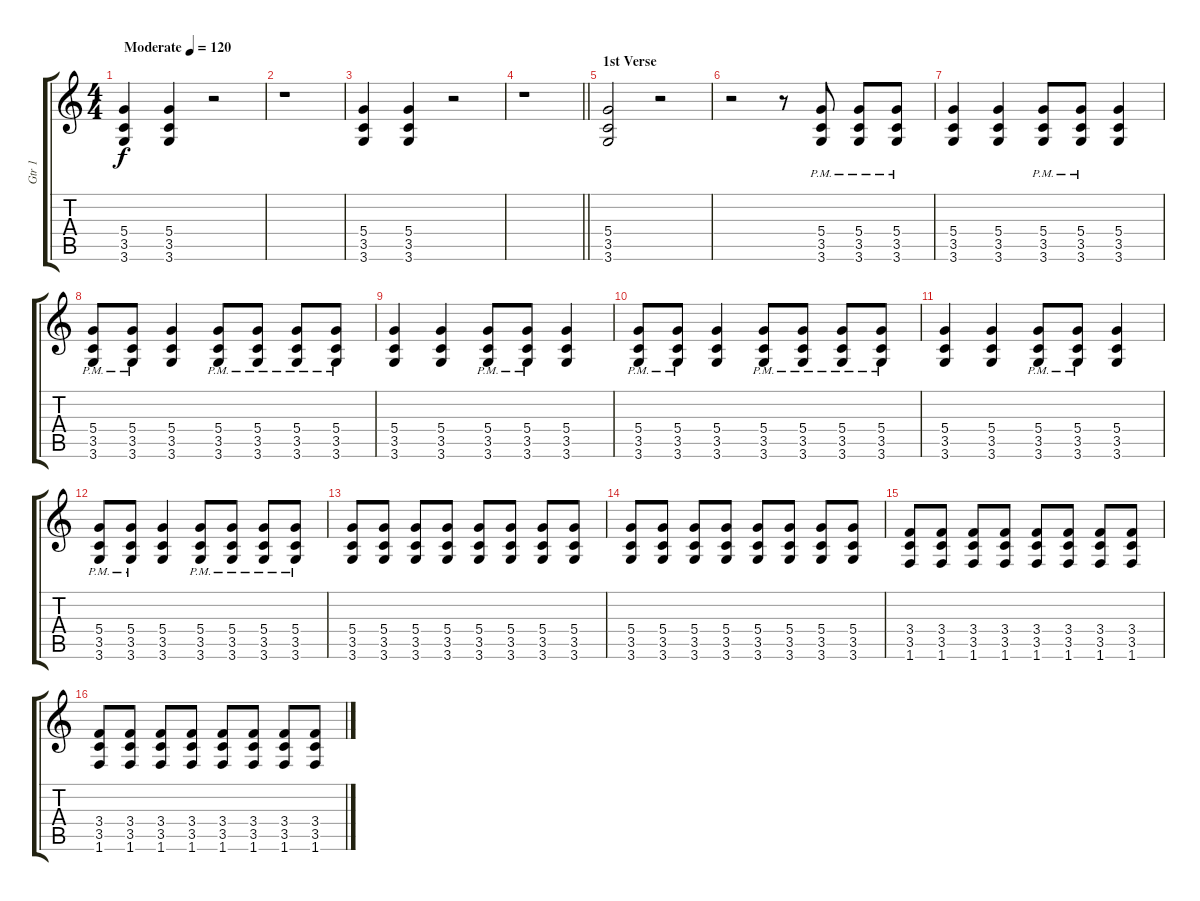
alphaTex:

\track ("Gtr 1" "Gtr 1") {instrument distortionguitar}
\staff {score tabs}
\tuning (E4 B3 G3 D3 A2 E2) {hide}
\ts (4 4)
\tempo (120 "Moderate")
\clef g2
\ks c
(5.4 3.5 3.6).4{dy f instrument distortionguitar} (5.4 3.5 3.6).4 r.2 |
r.1 |
(5.4 3.5 3.6).4 (5.4 3.5 3.6).4 r.2 |
\barLineRight lightlight
r.1 |
\section ("" "1st Verse")
(5.4 3.5 3.6).2 r.2 |
r.2 r.8 (5.4{pm} 3.5{pm} 3.6{pm}).8 (5.4{pm} 3.5{pm} 3.6{pm}).8 (5.4{pm} 3.5{pm} 3.6{pm}).8 |
(5.4 3.5 3.6).4 (5.4 3.5 3.6).4 (5.4{pm} 3.5{pm} 3.6{pm}).8 (5.4{pm} 3.5{pm} 3.6{pm}).8 (5.4 3.5 3.6).4 |
(5.4{pm} 3.5{pm} 3.6{pm}).8 (5.4{pm} 3.5{pm} 3.6{pm}).8 (5.4 3.5 3.6).4 (5.4{pm} 3.5{pm} 3.6{pm}).8 (5.4{pm} 3.5{pm} 3.6{pm}).8 (5.4{pm} 3.5{pm} 3.6{pm}).8 (5.4{pm} 3.5{pm} 3.6{pm}).8 |
(5.4 3.5 3.6).4 (5.4 3.5 3.6).4 (5.4{pm} 3.5{pm} 3.6{pm}).8 (5.4{pm} 3.5{pm} 3.6{pm}).8 (5.4 3.5 3.6).4 |
(5.4{pm} 3.5{pm} 3.6{pm}).8 (5.4{pm} 3.5{pm} 3.6{pm}).8 (5.4 3.5 3.6).4 (5.4{pm} 3.5{pm} 3.6{pm}).8 (5.4{pm} 3.5{pm} 3.6{pm}).8 (5.4{pm} 3.5{pm} 3.6{pm}).8 (5.4{pm} 3.5{pm} 3.6{pm}).8 |
(5.4 3.5 3.6).4 (5.4 3.5 3.6).4 (5.4{pm} 3.5{pm} 3.6{pm}).8 (5.4{pm} 3.5{pm} 3.6{pm}).8 (5.4 3.5 3.6).4 |
(5.4{pm} 3.5{pm} 3.6{pm}).8 (5.4{pm} 3.5{pm} 3.6{pm}).8 (5.4 3.5 3.6).4 (5.4{pm} 3.5{pm} 3.6{pm}).8 (5.4{pm} 3.5{pm} 3.6{pm}).8 (5.4{pm} 3.5{pm} 3.6{pm}).8 (5.4{pm} 3.5{pm} 3.6{pm}).8 |
(5.4 3.5 3.6).8 (5.4 3.5 3.6).8 (5.4 3.5 3.6).8 (5.4 3.5 3.6).8 (5.4 3.5 3.6).8 (5.4 3.5 3.6).8 (5.4 3.5 3.6).8 (5.4 3.5 3.6).8 |
(5.4 3.5 3.6).8 (5.4 3.5 3.6).8 (5.4 3.5 3.6).8 (5.4 3.5 3.6).8 (5.4 3.5 3.6).8 (5.4 3.5 3.6).8 (5.4 3.5 3.6).8 (5.4 3.5 3.6).8 |
(3.4 3.5 1.6).8 (3.4 3.5 1.6).8 (3.4 3.5 1.6).8 (3.4 3.5 1.6).8 (3.4 3.5 1.6).8 (3.4 3.5 1.6).8 (3.4 3.5 1.6).8 (3.4 3.5 1.6).8 |
(3.4 3.5 1.6).8 (3.4 3.5 1.6).8 (3.4 3.5 1.6).8 (3.4 3.5 1.6).8 (3.4 3.5 1.6).8 (3.4 3.5 1.6).8 (3.4 3.5 1.6).8 (3.4 3.5 1.6).8
